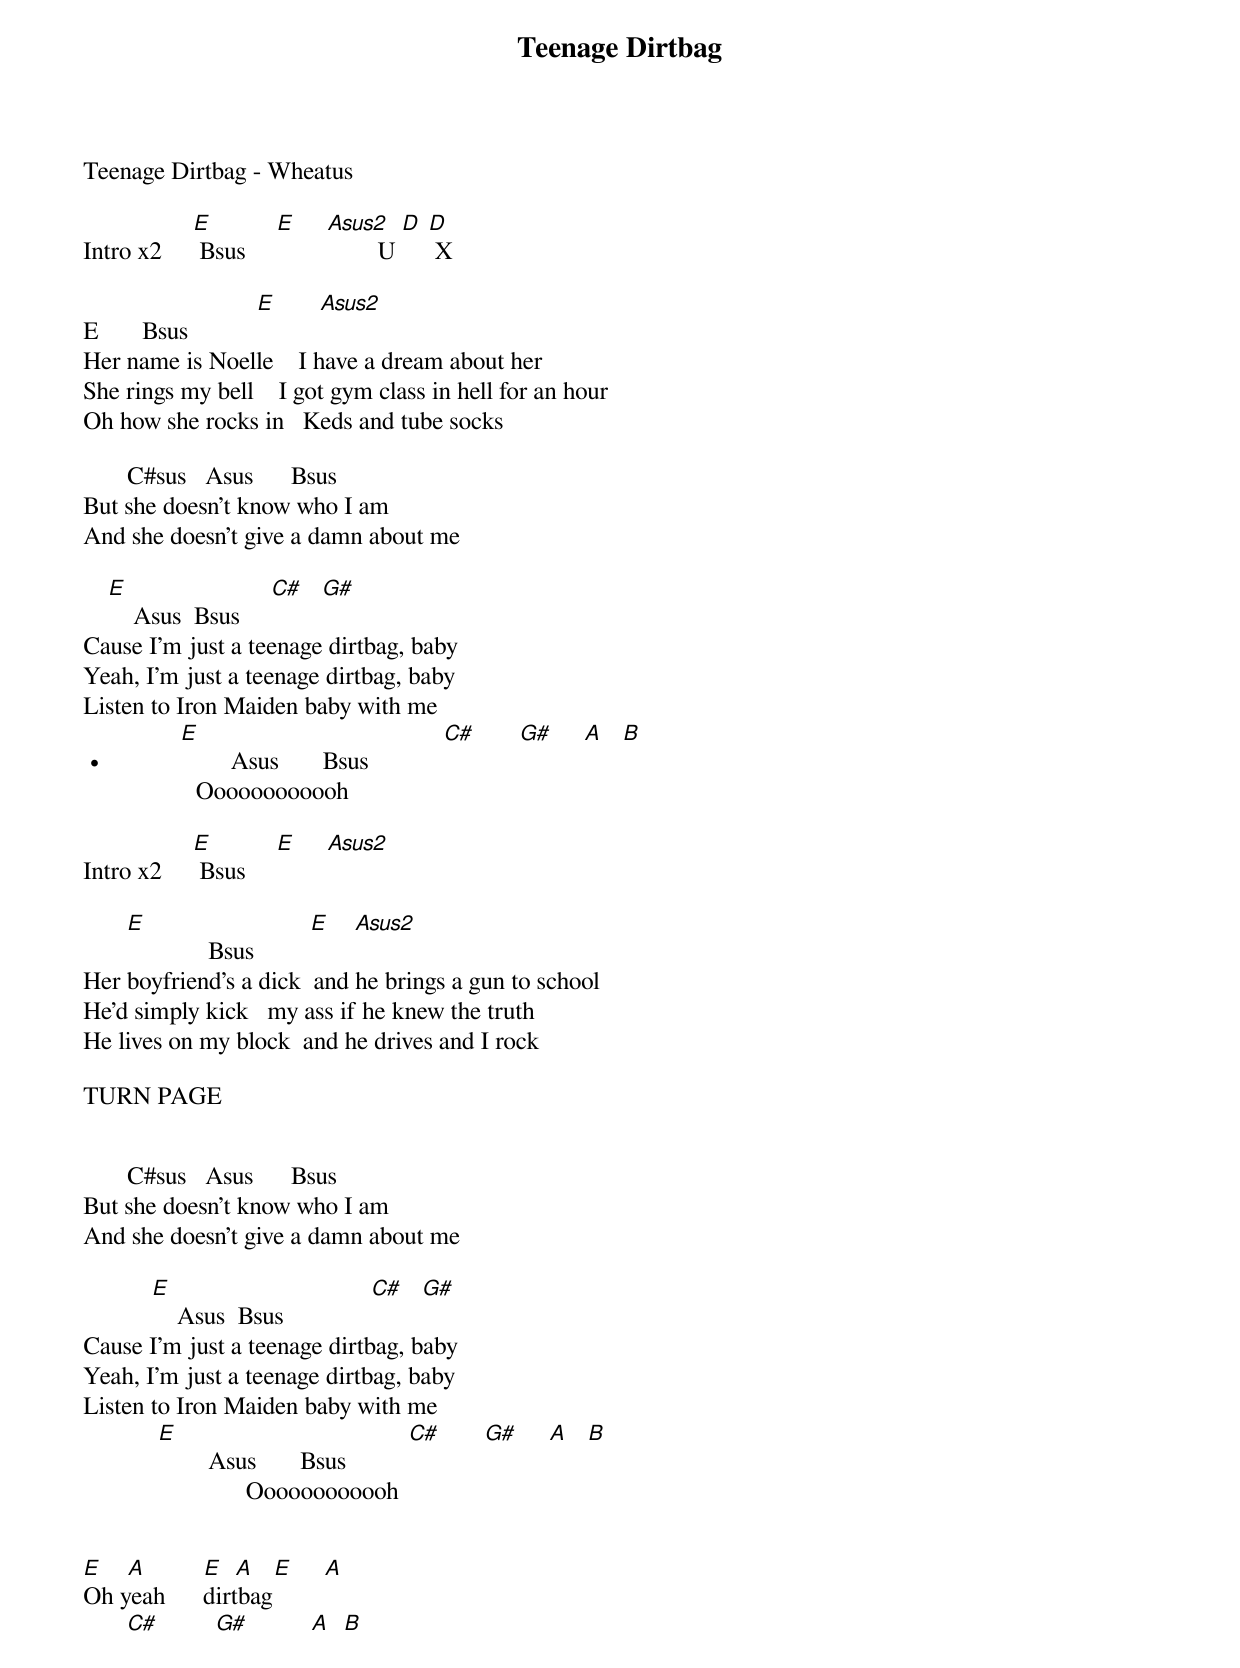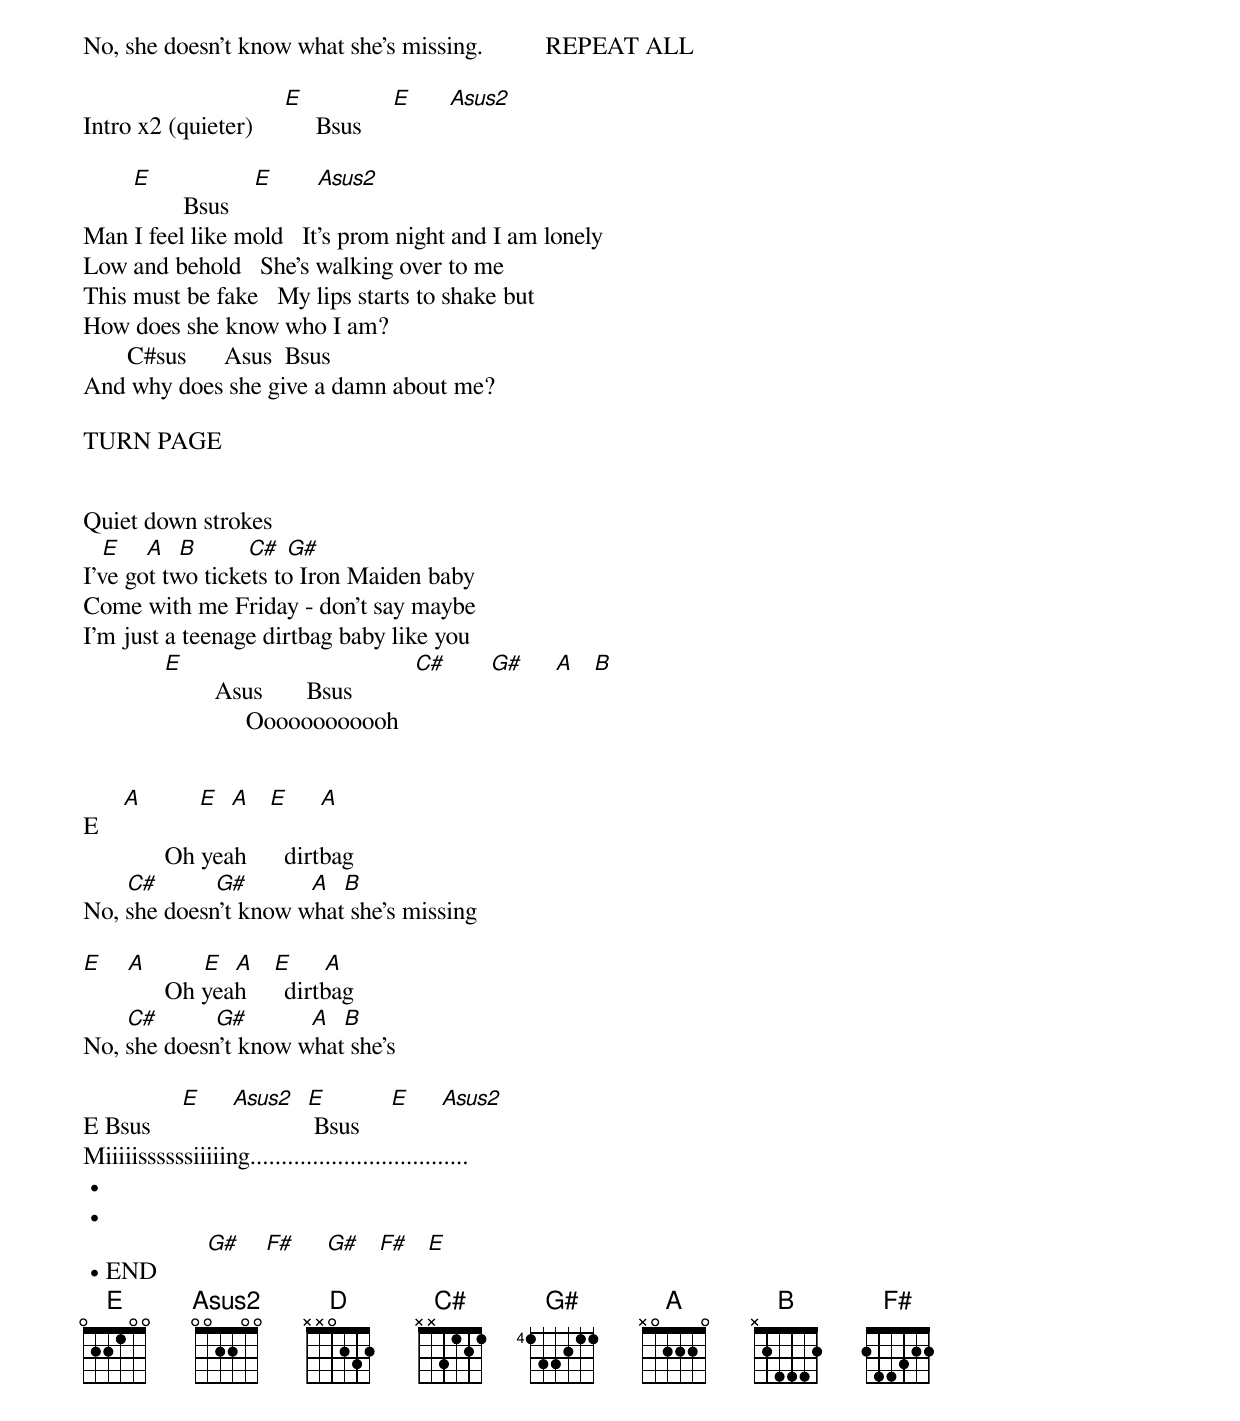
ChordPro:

{title: Teenage Dirtbag}
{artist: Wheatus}
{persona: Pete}
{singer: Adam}
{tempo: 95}
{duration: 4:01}
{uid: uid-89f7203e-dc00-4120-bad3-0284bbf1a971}
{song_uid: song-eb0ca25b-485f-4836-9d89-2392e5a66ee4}



‏Teenage Dirtbag - Wheatus

‏Intro x2     [E]	Bsus	    [E]	    [Asus2]        U [D] [D] X

‏E	      Bsus			        [E]	      [Asus2]
‏Her name is Noelle				I have a dream about her
‏She rings my bell				I got gym class in hell for an hour
‏Oh how she rocks in			Keds and tube socks

‏       C#sus	  Asus	     Bsus
‏But she doesn't know who I am
‏And she doesn't give a damn about me

‏    [E]		  Asus	 Bsus	    [C#]  	[G#]
Cause I'm just a teenage dirtbag, baby
Yeah, I'm just a teenage dirtbag, baby
Listen to Iron Maiden baby with me
‏	•	            [E]     	  Asus       Bsus            [C#]       [G#]     [A]	  [B]
‏                  Oooooooooooh

‏Intro x2     [E]	Bsus	    [E]	    [Asus2]

‏       [E]	            Bsus		       [E]		  [Asus2]
‏Her boyfriend's a dick		and he brings a gun to school
He'd simply kick			my ass if he knew the truth
He lives on my block		and he drives and I rock

TURN PAGE


‏       C#sus	  Asus	     Bsus
‏But she doesn't know who I am
‏And she doesn't give a damn about me

‏           [E]		  Asus	 Bsus	             [C#]  	[G#]
‏Cause I'm just a teenage dirtbag, baby
‏Yeah, I'm just a teenage dirtbag, baby
‏Listen to Iron Maiden baby with me
‏            [E]     	  Asus       Bsus   		     [C#]       [G#]     [A]	  [B]
‏                          Oooooooooooh


[E]    [A]		       [E]  [A]			[E]     [A]
Oh yeah 			  dirtbag
       [C#]	        [G#] 	        [A]		[B]
‏No, she doesn't know what she's missing.          REPEAT ALL

‏Intro x2 (quieter)     [E]     Bsus     [E]      [Asus2]

        [E]	       Bsus				[E]	      [Asus2]
‏Man I feel like mold			It's prom night and I am lonely
Low and behold			She's walking over to me
This must be fake			My lips starts to shake but
How does she know who I am?
‏       C#sus	     Asus	 Bsus
‏And why does she give a damn about me?

‏TURN PAGE


Quiet down strokes
   [E]		  [A]	 [B]	       [C#]	[G#]
I've got two tickets to Iron Maiden baby
Come with me Friday - don't say maybe
I'm just a teenage dirtbag baby like you
‏             [E]     	  Asus       Bsus   		     [C#]       [G#]     [A]	  [B]
‏                          Oooooooooooh


‏E    [A]		       [E]  [A]			[E]     [A]
‏             Oh yeah 			  dirtbag
       [C#]	        [G#] 	        [A]		[B]
‏No, she doesn't know what she's missing

[E]    [A]		       [E]  [A]			[E]     [A]
‏             Oh yeah 			  dirtbag
       [C#]	        [G#] 	        [A]		[B]
‏No, she doesn't know what she's

‏E	Bsus	    [E]	    [Asus2]		[E]	Bsus	    [E]	    [Asus2]
‏Miiiiissssssiiiiing...................................
	•
	•
	•	END        [G#]    [F#]     [G#]	  [F#]	  [E]
